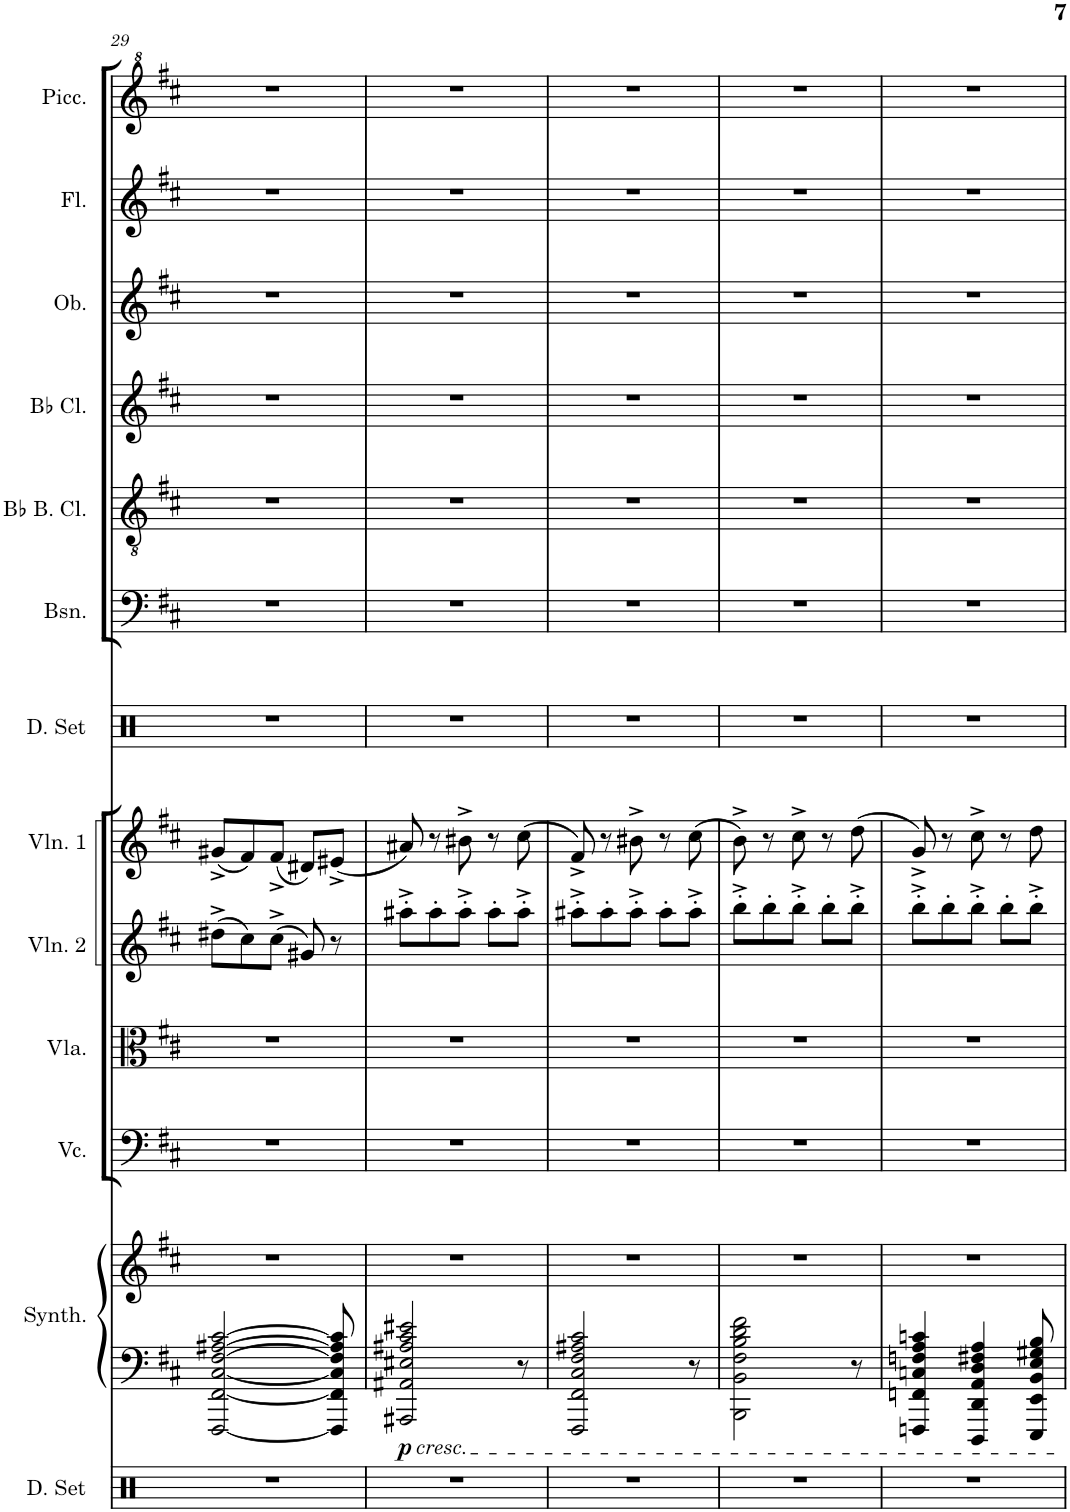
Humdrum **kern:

**kern	**kern	**kern	**dynam	**kern	**kern	**kern	**kern	**kern	**kern	**kern	**kern	**kern	**kern	**kern
*part13	*part12	*part12	*part12	*part11	*part10	*part9	*part8	*part7	*part6	*part5	*part4	*part3	*part2	*part1
*staff14	*staff13	*staff12	*staff12/13	*staff11	*staff10	*staff9	*staff8	*staff7	*staff6	*staff5	*staff4	*staff3	*staff2	*staff1
*I"Drumset	*I"Saw Synthesizer	*	*	*I"Violoncello	*I"Viola	*I"Violin 2	*I"Violin 1	*I"Drumset	*I"Bassoon	*I"Bb Bass Clarinet	*I"Bb Clarinet	*I"Oboe	*I"Flute	*I"Piccolo
*I'D. Set	*I'Synth.	*	*	*I'Vc.	*I'Vla.	*I'Vln. 2	*I'Vln. 1	*I'D. Set	*I'Bsn.	*I'Bb B. Cl.	*I'Bb Cl.	*I'Ob.	*I'Fl.	*I'Picc.
!!LO:PB:g=z
*clefX	*clefF4	*clefG2	*	*clefF4	*clefC3	*clefG2	*clefG2	*clefX	*clefF4	*clefGv2	*clefG2	*clefG2	*clefG2	*clefG^2
*	*	*	*	*	*	*	*	*	*	*ITrd8c14	*ITrd1c2	*	*	*ITrd-7c-12
*k[]	*k[f#c#]	*k[f#c#]	*	*k[f#c#]	*k[f#c#]	*k[f#c#]	*k[f#c#]	*k[]	*k[f#c#]	*k[f#c#]	*k[f#c#]	*k[f#c#]	*k[f#c#]	*k[f#c#]
*M5/8	*M5/8	*M5/8	*	*M5/8	*M5/8	*M5/8	*M5/8	*M5/8	*M5/8	*M5/8	*M5/8	*M5/8	*M5/8	*M5/8
=29	=29	=29	=29	=29	=29	=29	=29	=29	=29	=29	=29	=29	=29	=29
8%5r	[2FFF#/ [2FF#/ [2C#/ [2F#/ [2A#X/ [2c#/	8%5r	.	8%5r	8%5r	(8dd#X^\L	(8g#X^/L	8%5r	8%5r	8%5r	8%5r	8%5r	8%5r	8%5r
.	.	.	.	.	.	8cc#\)	8f#/)	.	.	.	.	.	.	.
.	.	.	.	.	.	(8cc#^\J	(8f#^/J	.	.	.	.	.	.	.
.	.	.	.	.	.	8g#X/)	8d#X/L)	.	.	.	.	.	.	.
.	8FFF#/] 8FF#/] 8C#/] 8F#/] 8A#/] 8c#/]	.	.	.	.	8r	(8e#X^/J	.	.	.	.	.	.	.
=30	=30	=30	=30	=30	=30	=30	=30	=30	=30	=30	=30	=30	=30	=30
!	!LO:TX:b:i:t=cresc.	!	!	!	!	!	!	!	!	!	!	!	!	!
!	!	!	!LO:DY:b=2	!	!	!	!	!	!	!	!	!	!	!
8%5r	2AAA#X/ 2AA#X/ 2E#X/ 2A#X/ 2c#/ 2e#X/	8%5r	p	8%5r	8%5r	8aa#X'^\L	8a#X/)	8%5r	8%5r	8%5r	8%5r	8%5r	8%5r	8%5r
.	.	.	.	.	.	8aa#'\	8r	.	.	.	.	.	.	.
.	.	.	.	.	.	8aa#'^\J	8b#X^\	.	.	.	.	.	.	.
.	.	.	.	.	.	8aa#'\L	8r	.	.	.	.	.	.	.
.	8r	.	.	.	.	8aa#'^\J	(8cc#\	.	.	.	.	.	.	.
=31	=31	=31	=31	=31	=31	=31	=31	=31	=31	=31	=31	=31	=31	=31
8%5r	2FFF#/ 2FF#/ 2C#/ 2F#/ 2A#X/ 2c#/	8%5r	.	8%5r	8%5r	8aa#X'^\L	8f#^/)	8%5r	8%5r	8%5r	8%5r	8%5r	8%5r	8%5r
.	.	.	.	.	.	8aa#'\	8r	.	.	.	.	.	.	.
.	.	.	.	.	.	8aa#'^\J	8b#X^\	.	.	.	.	.	.	.
.	.	.	.	.	.	8aa#'\L	8r	.	.	.	.	.	.	.
.	8r	.	.	.	.	8aa#'^\J	(8cc#\	.	.	.	.	.	.	.
=32	=32	=32	=32	=32	=32	=32	=32	=32	=32	=32	=32	=32	=32	=32
8%5r	2BBB\ 2BB\ 2F#\ 2B\ 2d\ 2f#\	8%5r	.	8%5r	8%5r	8bb'^\L	8b^\)	8%5r	8%5r	8%5r	8%5r	8%5r	8%5r	8%5r
.	.	.	.	.	.	8bb'\	8r	.	.	.	.	.	.	.
.	.	.	.	.	.	8bb'^\J	8cc#^\	.	.	.	.	.	.	.
.	.	.	.	.	.	8bb'\L	8r	.	.	.	.	.	.	.
.	8r	.	.	.	.	8bb'^\J	(8dd\	.	.	.	.	.	.	.
=33	=33	=33	=33	=33	=33	=33	=33	=33	=33	=33	=33	=33	=33	=33
8%5r	4FFFn/ 4FFn/ 4Cn/ 4Fn/ 4A/ 4cn/	8%5r	.	8%5r	8%5r	8bb'^\L	8g^/)	8%5r	8%5r	8%5r	8%5r	8%5r	8%5r	8%5r
.	.	.	.	.	.	8bb'\	8r	.	.	.	.	.	.	.
.	4DDD/ 4DD/ 4AA/ 4D/ 4F#X/ 4A/	.	.	.	.	8bb'^\J	8cc#^\	.	.	.	.	.	.	.
.	.	.	.	.	.	8bb'\L	8r	.	.	.	.	.	.	.
.	8EEE/ 8EE/ 8BB/ 8E/ 8G#X/ 8B/	.	.	.	.	8bb'^\J	8dd\	.	.	.	.	.	.	.
=	=	=	=	=	=	=	=	=	=	=	=	=	=	=
*-	*-	*-	*-	*-	*-	*-	*-	*-	*-	*-	*-	*-	*-	*-
